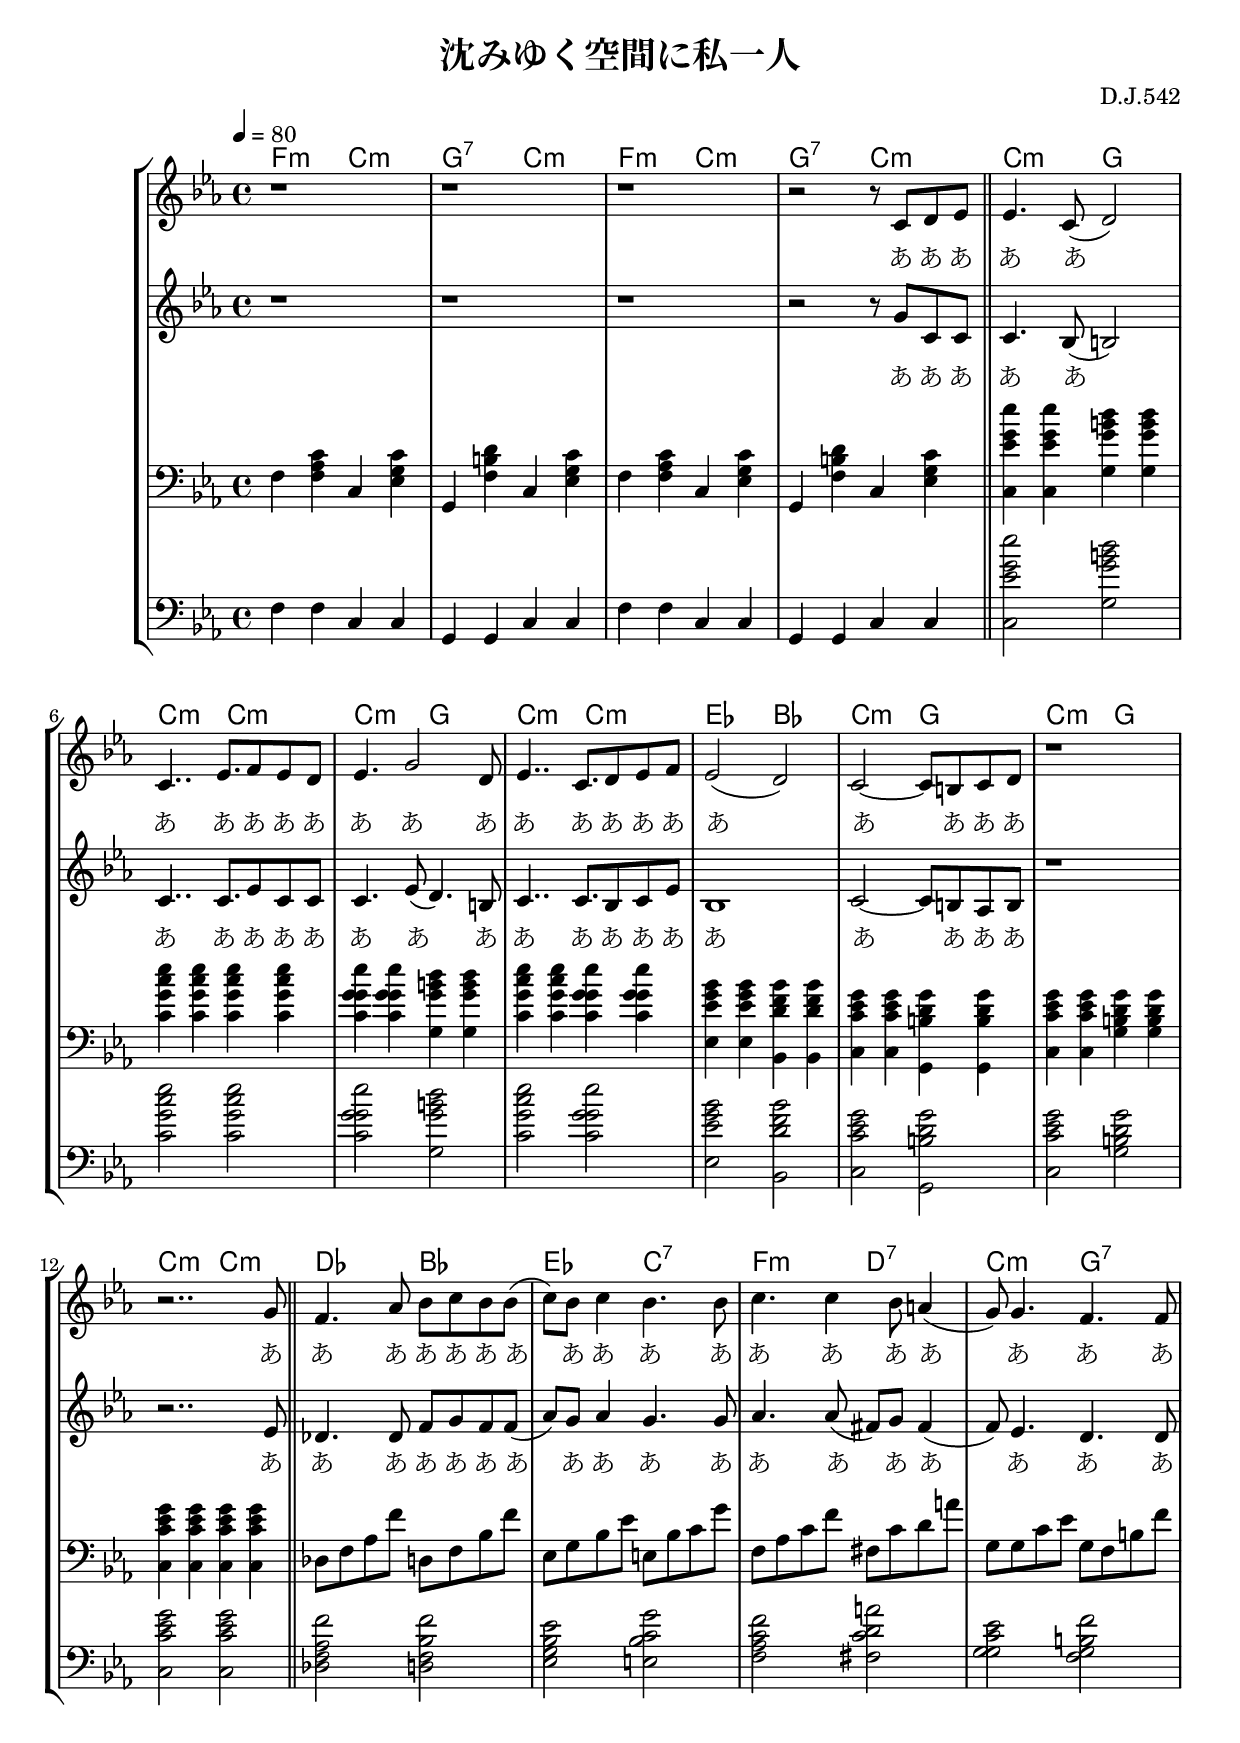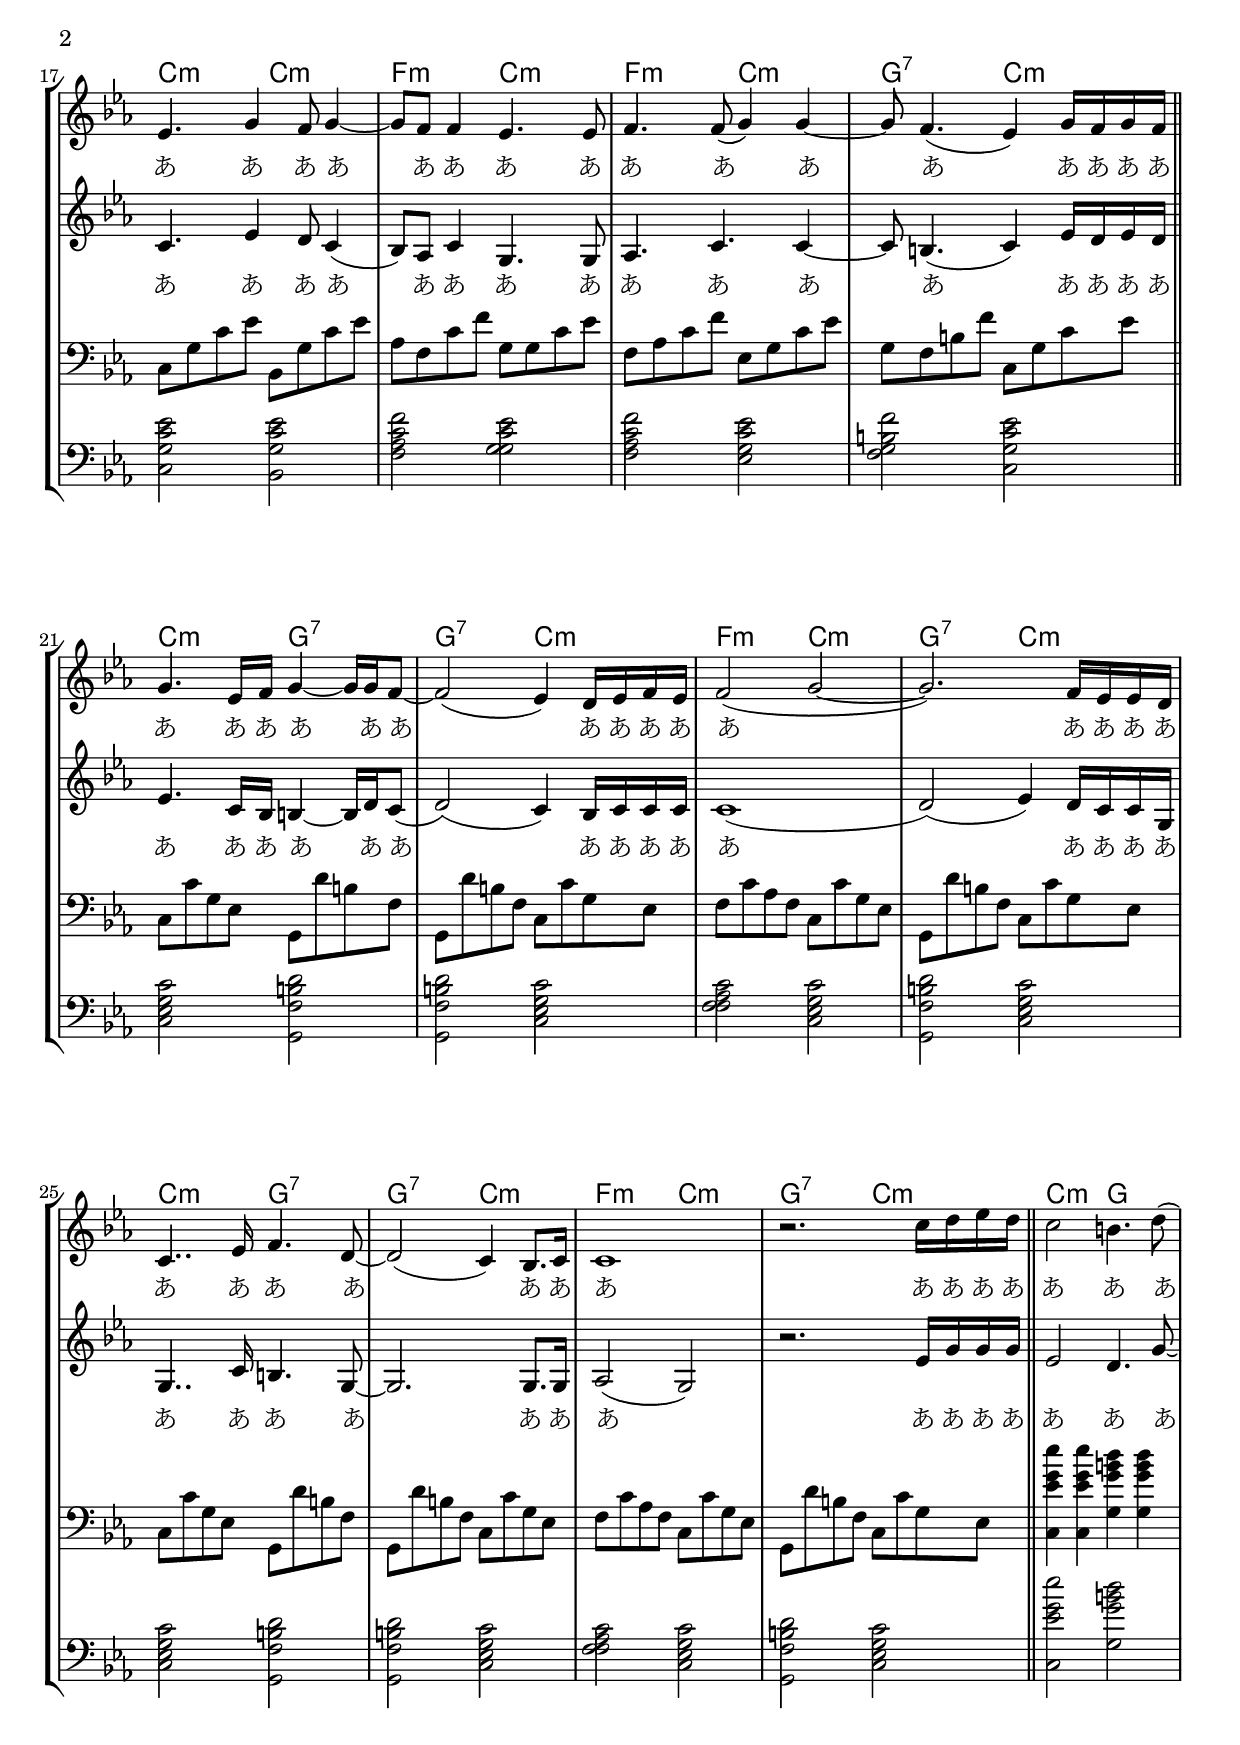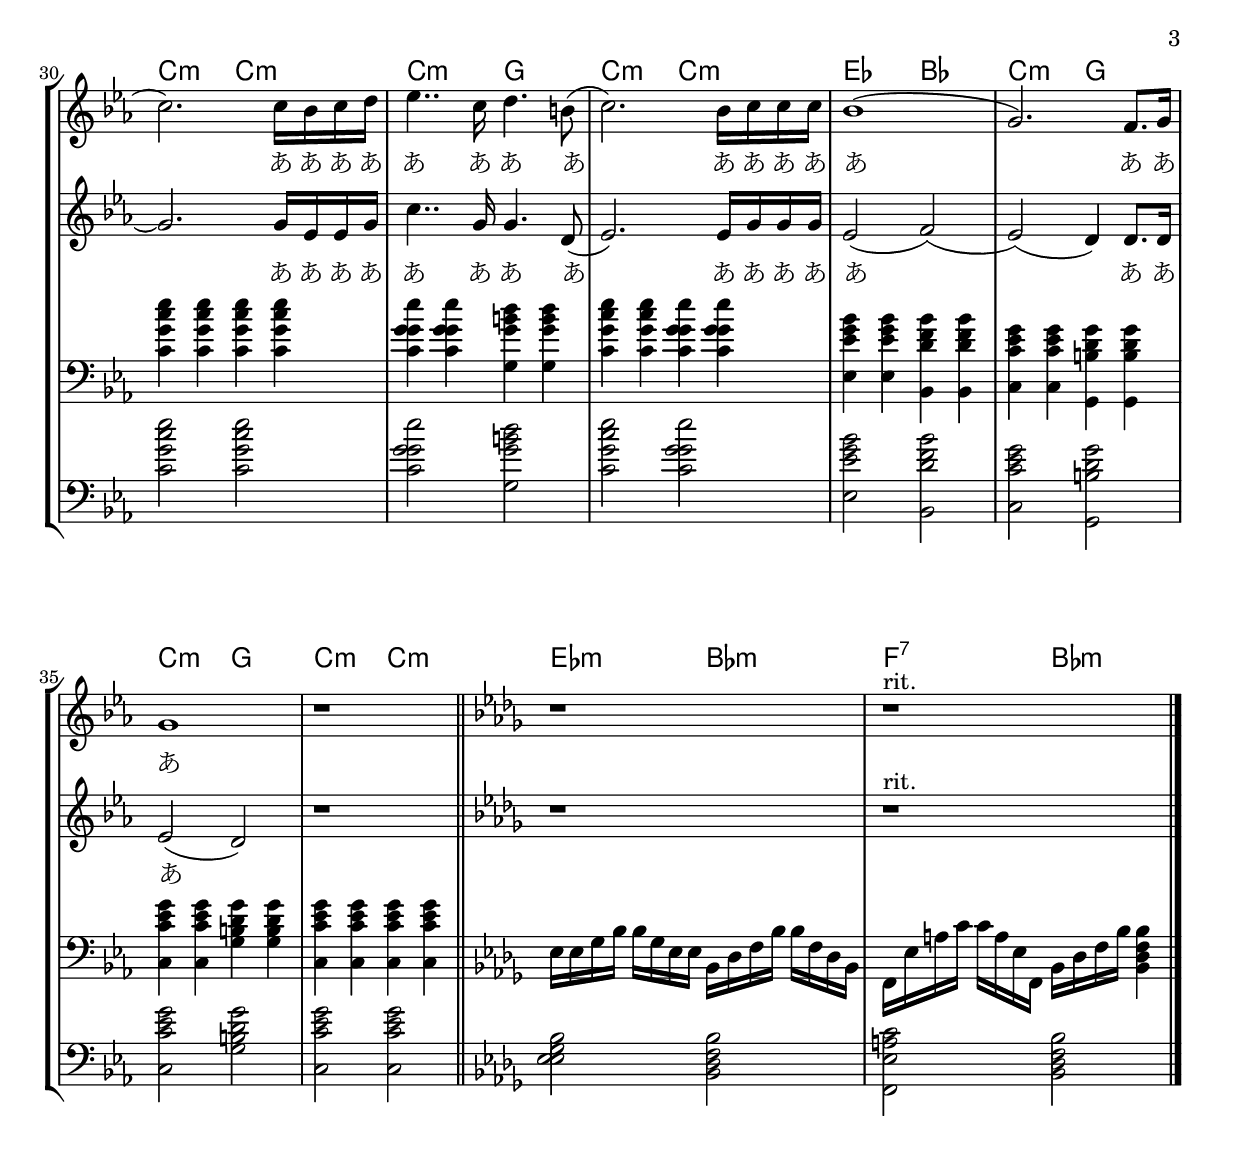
\version "2.12.1"

\header {
	title = \markup {沈みゆく空間に私一人}
	composer = \markup \center-column {D.J.542}
}

harmony = \chordmode {
	f2:m c:m g:7 c:m f:m c:m g:7 c:m 

	c:m g c:m c:m c:m g c:m c:m es bes c:m g c:m g c:m c:m 

	des bes es c:7 f:m d:7 c:m g:7 c:m c:m f:m c:m f:m c:m g:7 c:m 

	c:m g:7 g:7 c:m f:m c:m g:7 c:m c:m g:7 g:7 c:m f:m c:m g:7 c:m 

	c:m g c:m c:m c:m g c:m c:m es bes c:m g c:m g c:m c:m 

	es:m bes:m f:7 bes:m 
}

melody = {
	\key es \major
	\tempo 4 = 80
	r1 | r1 | r1 | r2 r8 
	\set Staff.midiInstrument = #"Overdriven Guitar"
	c'8  d'8  es'8 
	es'4.  c'8  (d'2) 
	c'4..  es'8.  f'8  es'8  d'8 
	es'4.  g'2  d'8 
	es'4..  c'8.  d'8  es'8  f'8 
	es'2  (d'2) 
	c'2~c'8  b8  c'8  d'8
	r1 r2.. 	\set Staff.midiInstrument = #"Overdriven Guitar"
	g'8 
	f'4.  as'8  bes'8  c''8  bes'8  bes'8 
	(c''8)  bes'8  c''4  bes'4.  bes'8 
	c''4.  c''4  bes'8  a'4 
	(g'8)  g'4.  f'4.  f'8 
	es'4.  g'4  f'8  g'4~ 
	g'8  f'8  f'4  es'4.  es'8 
	f'4.  f'8  (g'4)  g'4~ 
	g'8  f'4.  (es'4)  	\set Staff.midiInstrument = #"Overdriven Guitar"
	g'16  f'16  g'16  f'16 
	g'4.  es'16  f'16  g'4~g'16  g'16  f'8~ 
	f'2  (es'4)  d'16  es'16  f'16  es'16 
	f'2  (g'2~ 
	g'2.)  f'16  es'16  es'16  d'16 
	c'4..  es'16  f'4.  d'8~ 
	d'2  (c'4)  bes8.  c'16 
	c'1
	r2. 	\set Staff.midiInstrument = #"Overdriven Guitar"
	c''16  d''16  es''16  d''16 
	c''2  b'4.  d''8 
	(c''2.)  c''16  bes'16  c''16  d''16 
	es''4..  c''16  d''4.  b'8 
	(c''2.)  bes'16  c''16  c''16  c''16 
	bes'1 
	(g'2.)  f'8.  g'16 
	g'1
	r1 	\key des \major
	r1 | r1^"rit." \bar "|."
}

words = \lyricmode {
	
	あ  あ  あ  あ  あ  あ  あ  あ  あ  あ  あ  あ  あ  あ  あ  あ  あ  あ  あ  あ  あ  あ  あ  
	あ  あ  あ  あ  あ  あ  あ  あ  あ  あ  あ  あ  あ  あ  あ  あ  あ  あ  あ  あ  あ  あ  あ  あ  あ  あ  あ  あ  あ  あ  
	あ  あ  あ  あ  あ  あ  あ  あ  あ  あ  あ  あ  あ  あ  あ  あ  あ  あ  あ  あ  あ  あ  あ  あ  あ  あ  
	あ  あ  あ  あ  あ  あ  あ  あ  あ  あ  あ  あ  あ  あ  あ  あ  あ  あ  あ  あ  あ  あ  あ  
	
}

secondmelody = {
	\key es \major
	\tempo 4 = 80
	r1 | r1 | r1 | r2 r8 
	\set Staff.midiInstrument = #"Overdriven Guitar"
	g'8  c'8  c'8 
	c'4.  bes8  (b2) 
	c'4..  c'8.  es'8  c'8  c'8 
	c'4.  es'8  (d'4.)  b8 
	c'4..  c'8.  bes8  c'8  es'8 
	bes1 
	c'2~c'8  b8  as8  b8
	r1 r2.. 	\set Staff.midiInstrument = #"Overdriven Guitar"
	es'8 
	des'4.  des'8  f'8  g'8  f'8  f'8 
	(as'8)  g'8  as'4  g'4.  g'8 
	as'4.  as'8  (fis'8)  g'8  fis'4 
	(f'8)  es'4.  d'4.  d'8 
	c'4.  es'4  d'8  c'4 
	(bes8)  as8  c'4  g4.  g8 
	as4.  c'4.  c'4~ 
	c'8  b4.  (c'4)  	\set Staff.midiInstrument = #"Overdriven Guitar"
	es'16  d'16  es'16  d'16 
	es'4.  c'16  bes16  b4~b16  d'16  c'8 
	(d'2)  (c'4)  bes16  c'16  c'16  c'16 
	c'1 
	(d'2)  (es'4)  d'16  c'16  c'16  g16 
	g4..  c'16  b4.  g8~ 
	g2.  g8.  g16 
	as2  (g2)
	r2. 	\set Staff.midiInstrument = #"Overdriven Guitar"
	es'16  g'16  g'16  g'16 
	es'2  d'4.  g'8~ 
	g'2.  g'16  es'16  es'16  g'16 
	c''4..  g'16  g'4.  d'8 
	(es'2.)  es'16  g'16  g'16  g'16 
	es'2  (f'2) 
	(es'2)  (d'4)  d'8.  d'16 
	es'2  (d'2)
	r1 	\key des \major
	r1 | r1^"rit." \bar "|."
}

secondwords = \lyricmode {
	
	あ  あ  あ  あ  あ  あ  あ  あ  あ  あ  あ  あ  あ  あ  あ  あ  あ  あ  あ  あ  あ  あ  あ  
	あ  あ  あ  あ  あ  あ  あ  あ  あ  あ  あ  あ  あ  あ  あ  あ  あ  あ  あ  あ  あ  あ  あ  あ  あ  あ  あ  あ  あ  あ  
	あ  あ  あ  あ  あ  あ  あ  あ  あ  あ  あ  あ  あ  あ  あ  あ  あ  あ  あ  あ  あ  あ  あ  あ  あ  あ  
	あ  あ  あ  あ  あ  あ  あ  あ  あ  あ  あ  あ  あ  あ  あ  あ  あ  あ  あ  あ  あ  あ  あ  
	
}

tempochange = {
	\tempo 4 = 80
	r1 | r1 | r1 | r1 \bar "||"
	\tempo 4 = 80
	r1 | r1 | r1 | r1 | r1 | r1 | r1 | r1 \bar "||"
	\tempo 4 = 80
	r1 | r1 | r1 | r1 | r1 | r1 | r1 | r1 \bar "||"
	\tempo 4 = 80
	r1 | r1 | r1 | r1 | r1 | r1 | r1 | r1 \bar "||"
	\tempo 4 = 80
	r1 | r1 | r1 | r1 | r1 | r1 | r1 | r1 \bar "||"
	\tempo 4 = 80
	r1 | \tempo 4 = 60 r2 \tempo 4 = 53 r2 \bar "|."
}

mainacc = {
	\clef bass
	\set Staff.midiInstrument = #"Violin"
	\key es \major
	\tempo 4 = 80
	f4 <f as c'>4
	c4 <es g c'>4
	g,4 <f b d'>4
	c4 <es g c'>4
	f4 <f as c'>4
	c4 <es g c'>4
	g,4 <f b d'>4
	c4 <es g c'>4
	\bar "||"

	\set Staff.midiInstrument = #"Acoustic grand"
	<c g' es' es''>4 <c g' es' es''>4
	<g g' b' d''>4 <g g' b' d''>4
	<c' g' c'' es''>4 <c' g' c'' es''>4
	<c' g' c'' es''>4 <c' g' c'' es''>4
	<c' g' g' es''>4 <c' g' g' es''>4
	<g g' b' d''>4 <g g' b' d''>4
	<c' g' c'' es''>4 <c' g' c'' es''>4
	<c' g' g' es''>4 <c' g' g' es''>4
	<es es' g' bes'>4 <es es' g' bes'>4
	<bes, d' f' bes'>4 <bes, d' f' bes'>4
	<c c' es' g'>4 <c c' es' g'>4
	<g, b d' g'>4 <g, b d' g'>4
	<c c' es' g'>4 <c c' es' g'>4
	<g b d' g'>4 <g b d' g'>4
	<c c' es' g'>4 <c c' es' g'>4
	<c c' es' g'>4 <c c' es' g'>4
	\bar "||"

	\set Staff.midiInstrument = #"Acoustic grand"
	des8 f8 as8 f'8
	d8 f8 bes8 f'8
	es8 g8 bes8 es'8
	e8 bes8 c'8 g'8
	f8 as8 c'8 f'8
	fis8 c'8 d'8 a'8
	g8 g8 c'8 es'8
	g8 f8 b8 f'8
	c8 g8 c'8 es'8
	bes,8 g8 c'8 es'8
	as8 f8 c'8 f'8
	g8 g8 c'8 es'8
	f8 as8 c'8 f'8
	es8 g8 c'8 es'8
	g8 f8 b8 f'8
	c8 g8 c'8 es'8
	\bar "||"

	\set Staff.midiInstrument = #"Acoustic grand"
	c8 c' g es
	g,8 d' b f
	g,8 d' b f
	c8 c' g es
	f8 c' as f
	c8 c' g es
	g,8 d' b f
	c8 c' g es
	c8 c' g es
	g,8 d' b f
	g,8 d' b f
	c8 c' g es
	f8 c' as f
	c8 c' g es
	g,8 d' b f
	c8 c' g es
	\bar "||"

	\set Staff.midiInstrument = #"Acoustic grand"
	<c g' es' es''>4 <c g' es' es''>4
	<g g' b' d''>4 <g g' b' d''>4
	<c' g' c'' es''>4 <c' g' c'' es''>4
	<c' g' c'' es''>4 <c' g' c'' es''>4
	<c' g' g' es''>4 <c' g' g' es''>4
	<g g' b' d''>4 <g g' b' d''>4
	<c' g' c'' es''>4 <c' g' c'' es''>4
	<c' g' g' es''>4 <c' g' g' es''>4
	<es es' g' bes'>4 <es es' g' bes'>4
	<bes, d' f' bes'>4 <bes, d' f' bes'>4
	<c c' es' g'>4 <c c' es' g'>4
	<g, b d' g'>4 <g, b d' g'>4
	<c c' es' g'>4 <c c' es' g'>4
	<g b d' g'>4 <g b d' g'>4
	<c c' es' g'>4 <c c' es' g'>4
	<c c' es' g'>4 <c c' es' g'>4
	\bar "||"

	\set Staff.midiInstrument = #"Harpsichord"
	\key des \major
	es16 es ges bes bes ges es es
	bes,16 des f bes bes f des bes,
	f,16 es a c' c' a es f,
	bes,16 des f bes <bes, des f bes>4
	\bar "|."
}

subacc = {
	\clef bass
	\set Staff.midiInstrument = #"Cello"
	\key es \major
	\tempo 4 = 80
	f4 f4
	c4 c4
	g,4 g,4
	c4 c4
	f4 f4
	c4 c4
	g,4 g,4
	c4 c4
	\bar "||"

	\set Staff.midiInstrument = #"Violin"
	<c g' es' es''>2
	<g g' b' d''>2
	<c' g' c'' es''>2
	<c' g' c'' es''>2
	<c' g' g' es''>2
	<g g' b' d''>2
	<c' g' c'' es''>2
	<c' g' g' es''>2
	<es es' g' bes'>2
	<bes, d' f' bes'>2
	<c c' es' g'>2
	<g, b d' g'>2
	<c c' es' g'>2
	<g b d' g'>2
	<c c' es' g'>2
	<c c' es' g'>2
	\bar "||"

	\set Staff.midiInstrument = #"Violin"
	<des f as f'>2
	<d f bes f'>2
	<es g bes es'>2
	<e bes c' g'>2
	<f as c' f'>2
	<fis c' d' a'>2
	<g g c' es'>2
	<g f b f'>2
	<c g c' es'>2
	<bes, g c' es'>2
	<as f c' f'>2
	<g g c' es'>2
	<f as c' f'>2
	<es g c' es'>2
	<g f b f'>2
	<c g c' es'>2
	\bar "||"

	\set Staff.midiInstrument = #"Violin"
	<c es g c'>2
	<g, f b d'>2
	<g, f b d'>2
	<c es g c'>2
	<f f as c'>2
	<c es g c'>2
	<g, f b d'>2
	<c es g c'>2
	<c es g c'>2
	<g, f b d'>2
	<g, f b d'>2
	<c es g c'>2
	<f f as c'>2
	<c es g c'>2
	<g, f b d'>2
	<c es g c'>2
	\bar "||"

	\set Staff.midiInstrument = #"Violin"
	<c g' es' es''>2
	<g g' b' d''>2
	<c' g' c'' es''>2
	<c' g' c'' es''>2
	<c' g' g' es''>2
	<g g' b' d''>2
	<c' g' c'' es''>2
	<c' g' g' es''>2
	<es es' g' bes'>2
	<bes, d' f' bes'>2
	<c c' es' g'>2
	<g, b d' g'>2
	<c c' es' g'>2
	<g b d' g'>2
	<c c' es' g'>2
	<c c' es' g'>2
	\bar "||"

	\set Staff.midiInstrument = #"Acoustic grand"
	\key des \major
	<es es ges bes>2
	<bes, des f bes>2
	<f, es a c'>2
	<bes, des f bes>2
	\bar "|."
}

percA = {
	\drummode {
	r1 |r1 |r1 |r1 \bar "||"
	r1 |r1 |r1 |r1 |r1 |r1 |r1 |r1 \bar "||"
	hh4 hh8 hh2 r8  |\times 16/32{ hh2 hh8. hh8. hh4. hh2. } |hh4 hh8 hh2 r8  |hh4 hh8 hh4 hh4.  |hh4 hh8 hh2 r8  |\times 16/32{ hh2 hh8. hh8. hh4. hh2. } |hh4 hh8 hh2 r8  |\times 16/32{ hh2 hh8. hh1 r4 r16 } \bar "||"
	hh8 hh8 hh8 hh8 hh8 hh8 hh8 hh8  |hh8 hh8 hh8 hh8 hh4 hh8 hh8  |hh8 hh8 hh8 hh8 hh8 hh8 hh8 hh8  |hh8 hh8 hh8 hh2 r8  |hh8 hh8 hh8 hh8 hh8 hh8 hh8 hh8  |hh8 hh8 hh8 hh8 hh4 hh8 hh8  |hh8 hh8 hh8 hh8 hh8 hh8 hh8 hh8  |r8 hh2. r8  \bar "||"
	r2. hho4  |r1  |r2. hho4  |r1  |r2. hho4  |r1  |r2. hho4  |r1  \bar "||"
	r1 |r1 \bar "|."
	}
}

percB = {
	\drummode {
	r1 |r1 |r1 |r1 \bar "||"
	r1 |r1 |r1 |r1 |r1 |r1 |r1 |r1 \bar "||"
	r16 hhp8 hhp8 hhp2 r8.  |\times 16/32{ r8 hhp4 hhp4 hhp8 hhp2 r8 hhp2 r8 } |r16 hhp8 hhp8 hhp2 r8.  |r16 hhp8 hhp8 hhp8. hhp2  |r16 hhp8 hhp8 hhp2 r8.  |\times 16/32{ r8 hhp4 hhp4 hhp8 hhp2 r8 hhp2 r8 } |r16 hhp8 hhp8 hhp2 r8.  |\times 16/32{ r8 hhp4 hhp4 hhp8 hhp1 r4 } \bar "||"
	r4 sn8. sn8 sn8. sn8. sn16  |r4 sn8. sn8 sn8. sn4  |r4 sn8. sn8 sn8. sn8. sn16  |r8 sn8 sn4 sn8 sn16 sn8 sn8 sn16  |r4 sn8. sn8 sn8. sn8. sn16  |r4 sn8. sn8 sn8. sn4  |r4 sn8. sn8 sn8. sn8. sn16  |r4 sn2 sn4  \bar "||"
	r4 hh4 hh2  |hh4 hh4 hh4 hh4  |hh4 hh4 hh4 r16 hh8.  |hh4 hh4 hh4 hh4  |r4 hh4 hh2  |hh4 hh4 hh4 hh4  |hh4 hh4 hh4 r16 hh8.  |r4 hh4. r16 hh8 hh8 hh16  \bar "||"
	r1 |r1 \bar "|."
	}
}

percC = {
	\drummode {
	r1 |r1 |r1 |r1 \bar "||"
	r1 |r1 |r1 |r1 |r1 |r1 |r1 |r1 \bar "||"
	r1  |\times 16/32{ r1 r2 hho2 } |r1  |\times 16/32{ r1 r2 hho2 } |r1  |\times 16/32{ r1 r2 hho2 } |r1  |\times 16/32{ r1 r2 hho2 } \bar "||"
	bd8 bd4 bd2 bd8  |bd8 bd2 bd4.  |bd8 bd4 bd2 bd8  |bd4 r16 bd8. bd2  |bd8 bd4 bd2 bd8  |bd8 bd2 bd4.  |bd8 bd4 bd2 bd8  |bd8 bd4. bd4. bd8  \bar "||"
	r16 hhp8 hhp8 hhp8 hhp8 hhp8 hhp8 hhp8 hhp16  |r16 hhp8 hhp8 hhp8 hhp8 hhp8 hhp8 hhp8 hhp16  |r16 hhp8 hhp8 hhp8 hhp8 hhp8 hhp4 hhp16  |r16 hhp8 hhp8 hhp8 hhp8 hhp8 hhp8 hhp8 hhp16  |r16 hhp8 hhp8 hhp8 hhp8 hhp8 hhp8 hhp8 hhp16  |r16 hhp8 hhp8 hhp8 hhp8 hhp8 hhp8 hhp8 hhp16  |r16 hhp8 hhp8 hhp8 hhp8 hhp8 hhp4 hhp16  |r16 hhp8 hhp8 hhp8 hhp8. hhp8 hhp8 hhp8  \bar "||"
	r1 |r1 \bar "|."
	}
}

percD = {
	\drummode {
	r1 |r1 |r1 |r1 \bar "||"
	r1 |r1 |r1 |r1 |r1 |r1 |r1 |r1 \bar "||"
	bd8. bd8. bd2 bd8  |\times 16/32{ bd4. bd4. bd2 bd2 bd4 } |bd8. bd8. bd2 bd8  |bd8. bd8. bd2 r8  |bd8. bd8. bd2 bd8  |\times 16/32{ bd4. bd4. bd2 bd2 bd4 } |bd8. bd8. bd2 bd8  |\times 16/32{ bd4. bd4. bd8 bd2 r8 bd2 } \bar "||"
	r1  |r2 r8 hho4.  |r1  |r4. r16 hho2 r16  |r1  |r2 r8 hho4.  |r1  |r4. r16 hho2 r16  \bar "||"
	r8 sn4 sn4 sn4 sn8  |r8 sn4 sn4 sn4 sn8  |r8 sn4 sn4 sn4 sn8  |r8 sn4 sn4 sn4 sn8  |r8 sn4 sn4 sn4 sn8  |r8 sn4 sn4 sn4 sn8  |r8 sn4 sn4 sn4 sn8  |r8 sn4 sn8 sn16 sn8 sn8 sn8 sn16  \bar "||"
	r1 |r1 \bar "|."
	}
}

percE = {
	\drummode {
	r1 |r1 |r1 |r1 \bar "||"
	r1 |r1 |r1 |r1 |r1 |r1 |r1 |r1 \bar "||"
	r2 ss2  |\times 16/32{ r1 ss1 } |r2 ss2  |\times 16/32{ r1 ss1 } |r2 ss2  |\times 16/32{ r1 ss1 } |r2 ss2  |\times 16/32{ r1 ss1 } \bar "||"
	r1 |r1 |r1 |r1 |r1 |r1 |r1 |cymc1  \bar "||"
	bd4 bd4 bd16 bd8 bd16 bd4  |bd4 bd4 bd16 bd8 bd16 bd4  |bd4 bd4 bd16 bd8 bd16 bd4  |bd4 bd4 bd16 bd8 bd16 bd4  |bd4 bd4 bd16 bd8 bd16 bd4  |bd4 bd4 bd16 bd8 bd16 bd4  |bd4 bd4 bd16 bd8 bd16 bd4  |bd4 bd8. bd8 bd8 bd8 bd8 bd16  \bar "||"
	r1 |r1 \bar "|."
	}
}

percF = {
	\drummode {
	r1 | r1 | r1 | r1 \bar "||"
	r1 | r1 | r1 | r1 | r1 | r1 | r1 | r1 \bar "||"
	r1 |r1 |r1 |r2 r8. sn16 sn4  |r1 |r1 |r1 |\times 16/32{ r1 sn4 sn8 sn2 r8 } \bar "||"
	r1 |r1 |r1 |r1 |r1 |r1 |r1 |r4 r16 tommh16 tommh4. tommh4  \bar "||"
	cymc1  |r1 |r1 |r1 |cymc1  |r1 |r1 |cymc1  \bar "||"
	r1 | r1 \bar "|."
	}
}

percG = {
	\drummode {
	r1 | r1 | r1 | r1 \bar "||"
	r1 | r1 | r1 | r1 | r1 | r1 | r1 | r1 \bar "||"
	r1 |r1 |r1 |r2. r8 tomml8  |r1 |r1 |r1 |r2. r8 tomml8  \bar "||"
	r1 |r1 |r1 |r1 |r1 |r1 |r1 |r4. r16 tomml4. tomml8.  \bar "||"
	r1 | r1 | r1 | r1 | r1 | r1 | r1 | r1 \bar "||"
	r1 | r1 \bar "|."
	}
}

percH = {
	\drummode {
	r1 | r1 | r1 | r1 \bar "||"
	r1 | r1 | r1 | r1 | r1 | r1 | r1 | r1 \bar "||"
	r1 |r1 |r1 |r1 |r1 |r1 |r1 |\times 16/32{ r1 r2 r8 tommh4. } \bar "||"
	r1 |r1 |r1 |r1 |r1 |r1 |r1 |r2 r16 toml8 toml4 r16  \bar "||"
	r1 | r1 | r1 | r1 | r1 | r1 | r1 | r1 \bar "||"
	r1 | r1 \bar "|."
	}
}

percI = {
	\drummode {
	r1 | r1 | r1 | r1 \bar "||"
	r1 | r1 | r1 | r1 | r1 | r1 | r1 | r1 \bar "||"
	r1 |r1 |r1 |r1 |r1 |r1 |r1 |\times 16/32{ r1 r2. tomfh4 } \bar "||"
	r1 |r1 |r1 |r1 |r1 |r1 |r1 |r2 r8 tomfh4 tomfh8  \bar "||"
	r1 | r1 | r1 | r1 | r1 | r1 | r1 | r1 \bar "||"
	r1 | r1 \bar "|."
	}
}

\score {
	<<
		\new StaffGroup <<
			\new ChordNames {\harmony}
			\new Voice = "melody" {\melody}
			\new Lyrics \lyricsto "melody" \words
			\new Voice = "secondmelody" {\secondmelody}
			\new Lyrics \lyricsto "secondmelody" \secondwords
			\new Staff = "mainacc" {\mainacc}
			\new Staff = "subacc" {\subacc}
		>>
	>>
	\layout { }
}
